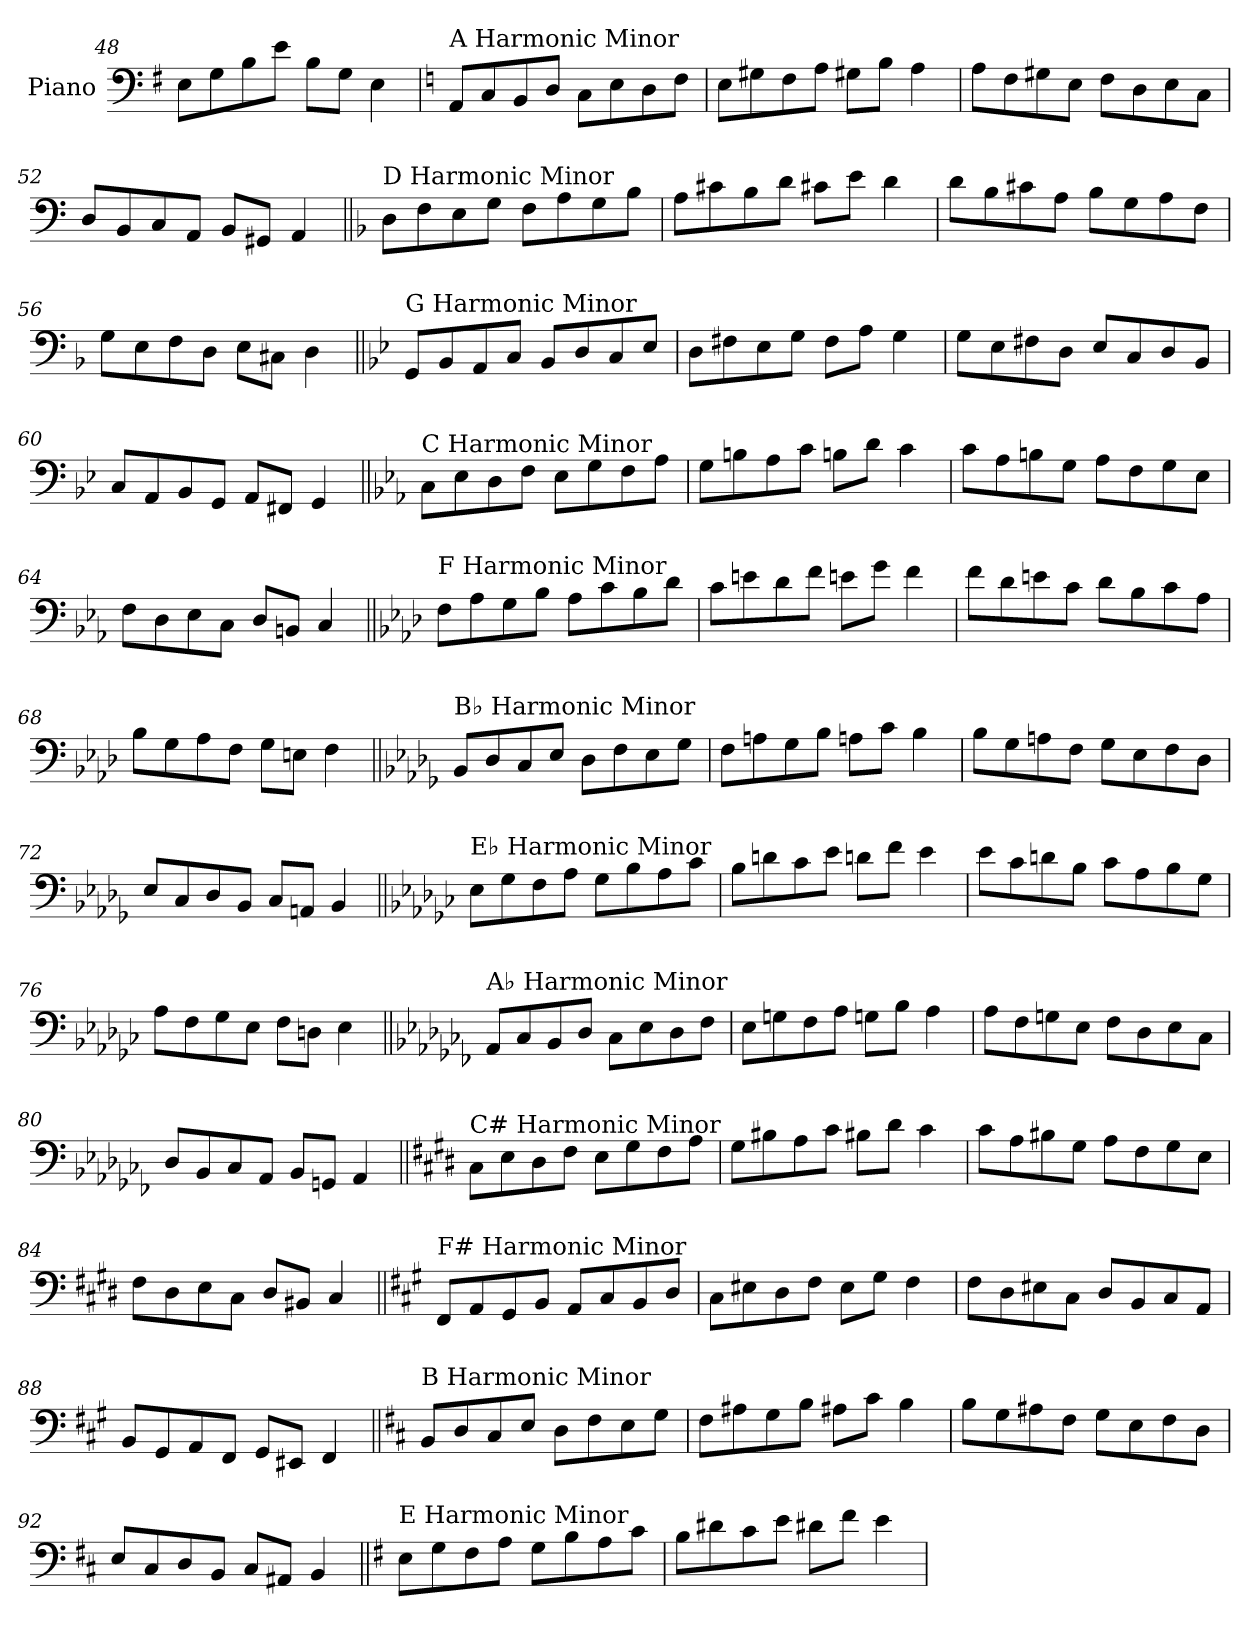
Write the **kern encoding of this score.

**kern
*part1
*staff1
*I"Piano
*I'Pno.
*clefF4
*k[f#]
=48
8E\L
8G\
8B\
8e\J
8B\L
8G\J
4E\
!!LO:PB:g=z
=49
*k[]
!LO:TX:a:t=A Harmonic Minor
8AA/L
8C/
8BB/
8D/J
8C\L
8E\
8D\
8F\J
=50
8E\L
8G#X\
8F\
8A\J
8G#X\L
8B\J
4A\
=51
8A\L
8F\
8G#X\
8E\J
8F\L
8D\
8E\
8C\J
=52
8D/L
8BB/
8C/
8AA/J
8BB/L
8GG#X/J
4AA/
!!LO:LB:g=z
=53||
*k[b-]
!LO:TX:a:t=D Harmonic Minor
8D\L
8F\
8E\
8G\J
8F\L
8A\
8G\
8B-\J
=54
8A\L
8c#X\
8B-\
8d\J
8c#X\L
8e\J
4d\
=55
8d\L
8B-\
8c#X\
8A\J
8B-\L
8G\
8A\
8F\J
=56
8G\L
8E\
8F\
8D\J
8E\L
8C#X\J
4D\
!!LO:LB:g=z
=57||
*k[b-e-]
!LO:TX:a:t=G Harmonic Minor
8GG/L
8BB-/
8AA/
8C/J
8BB-/L
8D/
8C/
8E-/J
=58
8D\L
8F#X\
8E-\
8G\J
8F#\L
8A\J
4G\
=59
8G\L
8E-\
8F#X\
8D\J
8E-/L
8C/
8D/
8BB-/J
=60
8C/L
8AA/
8BB-/
8GG/J
8AA/L
8FF#X/J
4GG/
!!LO:LB:g=z
=61||
*k[b-e-a-]
!LO:TX:a:t=C Harmonic Minor
8C\L
8E-\
8D\
8F\J
8E-\L
8G\
8F\
8A-\J
=62
8G\L
8Bn\
8A-\
8c\J
8Bn\L
8d\J
4c\
=63
8c\L
8A-\
8Bn\
8G\J
8A-\L
8F\
8G\
8E-\J
=64
8F\L
8D\
8E-\
8C\J
8D/L
8BBn/J
4C/
!!LO:LB:g=z
=65||
*k[b-e-a-d-]
!LO:TX:a:t=F Harmonic Minor
8F\L
8A-\
8G\
8B-\J
8A-\L
8c\
8B-\
8d-\J
=66
8c\L
8en\
8d-\
8f\J
8en\L
8g\J
4f\
=67
8f\L
8d-\
8en\
8c\J
8d-\L
8B-\
8c\
8A-\J
=68
8B-\L
8G\
8A-\
8F\J
8G\L
8En\J
4F\
!!LO:LB:g=z
=69||
*k[b-e-a-d-g-]
!LO:TX:a:t=B♭ Harmonic Minor
8BB-/L
8D-/
8C/
8E-/J
8D-\L
8F\
8E-\
8G-\J
=70
8F\L
8An\
8G-\
8B-\J
8An\L
8c\J
4B-\
=71
8B-\L
8G-\
8An\
8F\J
8G-\L
8E-\
8F\
8D-\J
=72
8E-/L
8C/
8D-/
8BB-/J
8C/L
8AAn/J
4BB-/
!!LO:LB:g=z
=73||
*k[b-e-a-d-g-c-]
!LO:TX:a:t=E♭ Harmonic Minor
8E-\L
8G-\
8F\
8A-\J
8G-\L
8B-\
8A-\
8c-\J
=74
8B-\L
8dn\
8c-\
8e-\J
8dn\L
8f\J
4e-\
=75
8e-\L
8c-\
8dn\
8B-\J
8c-\L
8A-\
8B-\
8G-\J
=76
8A-\L
8F\
8G-\
8E-\J
8F\L
8Dn\J
4E-\
!!LO:LB:g=z
=77||
*k[b-e-a-d-g-c-f-]
!LO:TX:a:t=A♭ Harmonic Minor
8AA-/L
8C-/
8BB-/
8D-/J
8C-\L
8E-\
8D-\
8F-\J
=78
8E-\L
8Gn\
8F-\
8A-\J
8Gn\L
8B-\J
4A-\
=79
8A-\L
8F-\
8Gn\
8E-\J
8F-\L
8D-\
8E-\
8C-\J
=80
8D-/L
8BB-/
8C-/
8AA-/J
8BB-/L
8GGn/J
4AA-/
!!LO:LB:g=z
=81||
*k[f#c#g#d#]
!LO:TX:a:t=C# Harmonic Minor
8C#\L
8E\
8D#\
8F#\J
8E\L
8G#\
8F#\
8A\J
=82
8G#\L
8B#X\
8A\
8c#\J
8B#X\L
8d#\J
4c#\
=83
8c#\L
8A\
8B#X\
8G#\J
8A\L
8F#\
8G#\
8E\J
=84
8F#\L
8D#\
8E\
8C#\J
8D#/L
8BB#X/J
4C#/
!!LO:LB:g=z
=85||
*k[f#c#g#]
!LO:TX:a:t=F# Harmonic Minor
8FF#/L
8AA/
8GG#/
8BB/J
8AA/L
8C#/
8BB/
8D/J
=86
8C#\L
8E#X\
8D\
8F#\J
8E#\L
8G#\J
4F#\
=87
8F#\L
8D\
8E#X\
8C#\J
8D/L
8BB/
8C#/
8AA/J
=88
8BB/L
8GG#/
8AA/
8FF#/J
8GG#/L
8EE#X/J
4FF#/
!!LO:LB:g=z
=89||
*k[f#c#]
!LO:TX:a:t=B Harmonic Minor
8BB/L
8D/
8C#/
8E/J
8D\L
8F#\
8E\
8G\J
=90
8F#\L
8A#X\
8G\
8B\J
8A#X\L
8c#\J
4B\
=91
8B\L
8G\
8A#X\
8F#\J
8G\L
8E\
8F#\
8D\J
=92
8E/L
8C#/
8D/
8BB/J
8C#/L
8AA#X/J
4BB/
!!LO:LB:g=z
=93||
*k[f#]
!LO:TX:a:t=E Harmonic Minor
8E\L
8G\
8F#\
8A\J
8G\L
8B\
8A\
8c\J
=94
8B\L
8d#X\
8c\
8e\J
8d#X\L
8f#\J
4e\
=
*-
